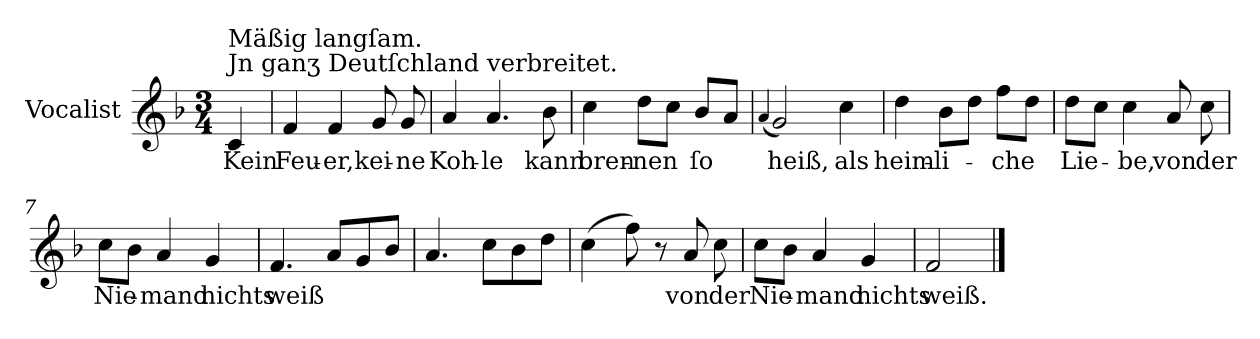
**kern	**text
*part1	*part1
*staff1	*staff1
*I"Vocalist	*
*k[b-]	*
*F:	*
*M3/4	*
=	=
!LO:TX:a:t=Jn ganʒ Deutſchland verbreitet.	!
!LO:TX:a:t=Mäßig langſam.	!
4c	Kein
=1	=1
4f	Feu-
4f	-er,
8g	kei-
8g	-ne
=2	=2
4a	Koh-
4.a	-le
8b-	kann
=3	=3
4cc	bren-
8ddL	-nen
8ccJ	.
8b-L	ſo
8aJ	.
=4	=4
(4qqa	.
2g)	heiß,
4cc	als
=5	=5
4dd	heim-
8b-L	-li-
8ddJ	.
8ffL	-che
8ddJ	.
=6	=6
8ddL	Lie-
8ccJ	.
4cc	-be,
8a	von
8cc	der
=7	=7
8ccL	Nie-
8b-J	.
4a	-mand
4g	nichts
=8	=8
4.f	weiß
8aL	.
8g	.
8b-J	.
=9	=9
4.a	.
8ccL	.
8b-	.
8ddJ	.
=10	=10
(4cc	.
8ff)	.
8r	.
8a	von
8cc	der
=11	=11
8ccL	Nie-
8b-J	.
4a	-mand
4g	nichts
=12	=12
2f	weiß.
==	==
*-	*-
